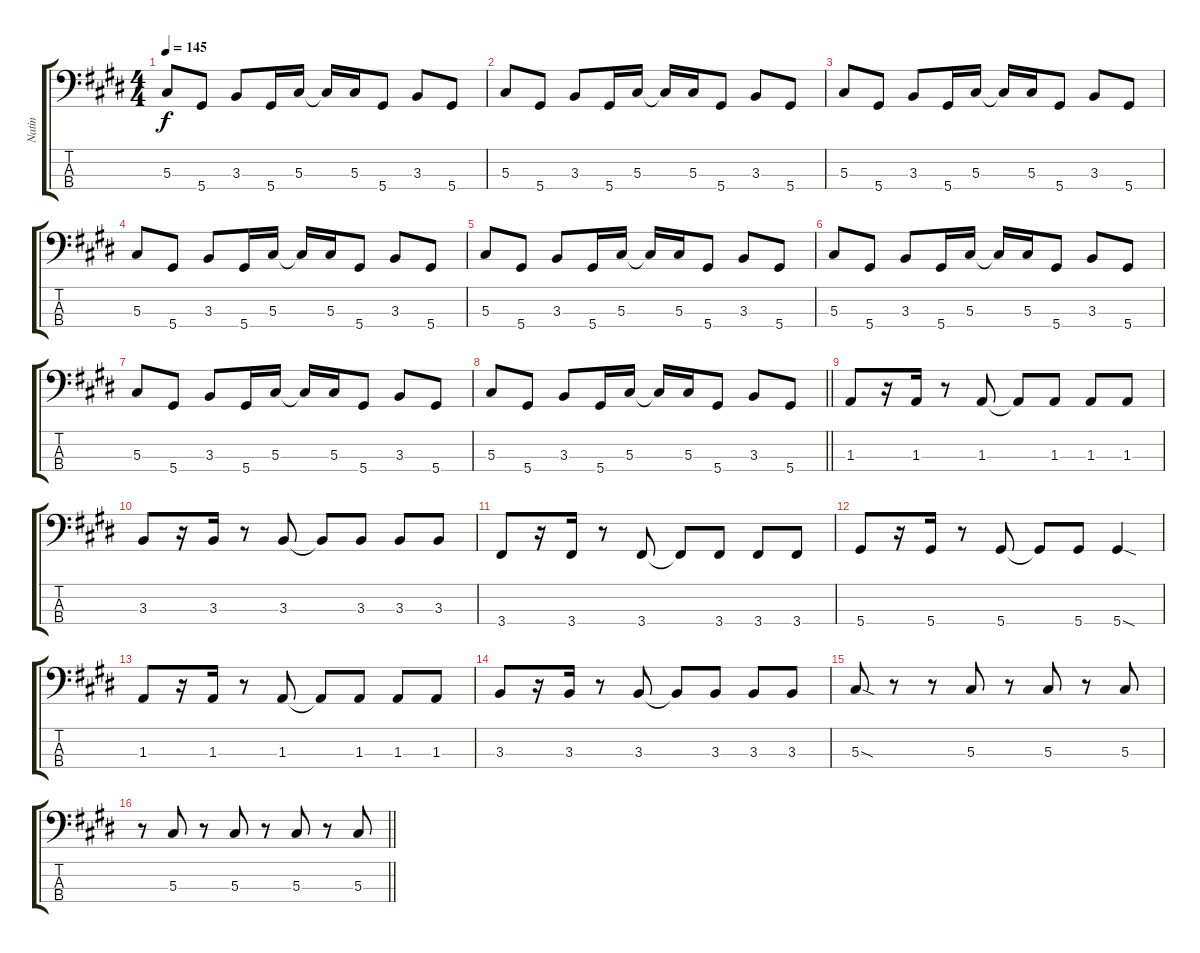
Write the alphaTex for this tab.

\track ("Natin" "Natin") {instrument electricbasspick}
\staff {score tabs}
\tuning (Gb2 Db2 Ab1 Eb1) {hide}
\ts (4 4)
\tempo 145
\clef f4
\ks c#minor
5.3.8{dy f} 5.4.8 3.3.8 5.4.16 5.3.16 5.3{t}.16 5.3.16 5.4.8 3.3.8 5.4.8 |
5.3.8 5.4.8 3.3.8 5.4.16 5.3.16 5.3{t}.16 5.3.16 5.4.8 3.3.8 5.4.8 |
5.3.8 5.4.8 3.3.8 5.4.16 5.3.16 5.3{t}.16 5.3.16 5.4.8 3.3.8 5.4.8 |
5.3.8 5.4.8 3.3.8 5.4.16 5.3.16 5.3{t}.16 5.3.16 5.4.8 3.3.8 5.4.8 |
5.3.8 5.4.8 3.3.8 5.4.16 5.3.16 5.3{t}.16 5.3.16 5.4.8 3.3.8 5.4.8 |
5.3.8 5.4.8 3.3.8 5.4.16 5.3.16 5.3{t}.16 5.3.16 5.4.8 3.3.8 5.4.8 |
5.3.8 5.4.8 3.3.8 5.4.16 5.3.16 5.3{t}.16 5.3.16 5.4.8 3.3.8 5.4.8 |
\barLineRight lightlight
5.3.8 5.4.8 3.3.8 5.4.16 5.3.16 5.3{t}.16 5.3.16 5.4.8 3.3.8 5.4.8 |
1.3.8 r.16 1.3.16 r.8 1.3.8 1.3{t}.8 1.3.8 1.3.8 1.3.8 |
3.3.8 r.16 3.3.16 r.8 3.3.8 3.3{t}.8 3.3.8 3.3.8 3.3.8 |
3.4.8 r.16 3.4.16 r.8 3.4.8 3.4{t}.8 3.4.8 3.4.8 3.4.8 |
5.4.8 r.16 5.4.16 r.8 5.4.8 5.4{t}.8 5.4.8 5.4{sod}.4 |
1.3.8 r.16 1.3.16 r.8 1.3.8 1.3{t}.8 1.3.8 1.3.8 1.3.8 |
3.3.8 r.16 3.3.16 r.8 3.3.8 3.3{t}.8 3.3.8 3.3.8 3.3.8 |
5.3{sod}.8 r.8 r.8 5.3.8 r.8 5.3.8 r.8 5.3.8 |
\barLineRight lightlight
r.8 5.3.8 r.8 5.3.8 r.8 5.3.8 r.8 5.3.8
